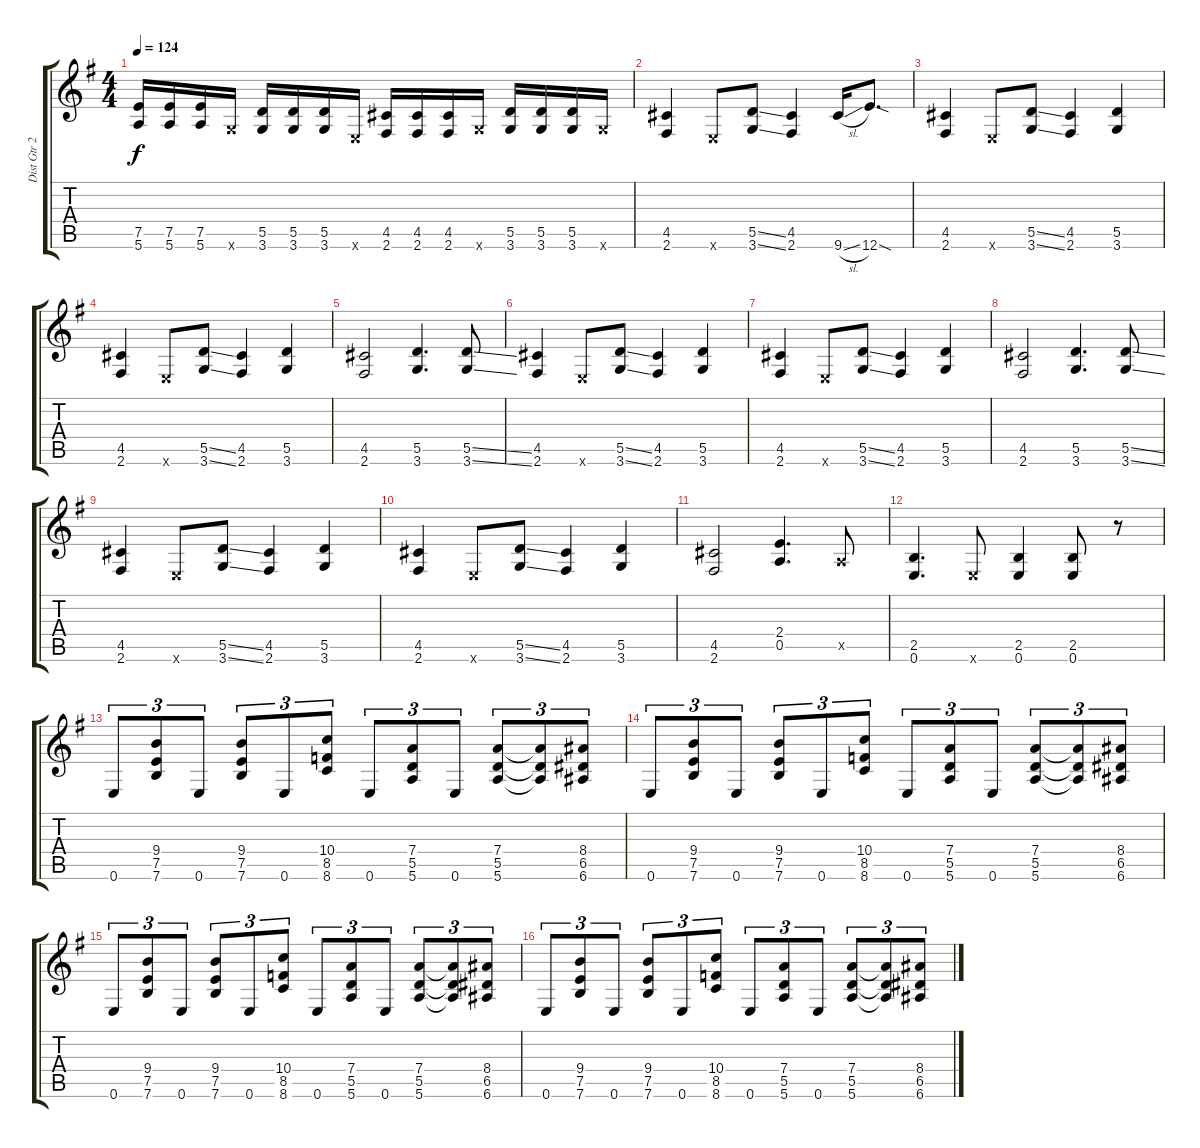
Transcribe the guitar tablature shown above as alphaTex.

\track ("Dist Gtr 2" "Dist Gtr 2") {instrument distortionguitar}
\staff {score tabs}
\tuning (E4 B3 G3 D3 A2 E2) {hide}
\ts (4 4)
\tempo 124
\clef g2
\ks g
(7.5 5.6).16{dy f} (7.5 5.6).16 (7.5 5.6).16 3.6{x}.16 (5.5 3.6).16 (5.5 3.6).16 (5.5 3.6).16 0.6{x}.16 (4.5 2.6).16 (4.5 2.6).16 (4.5 2.6).16 3.6{x}.16 (5.5 3.6).16 (5.5 3.6).16 (5.5 3.6).16 3.6{x}.16 |
(4.5 2.6).4 0.6{x}.8 (5.5{ss} 3.6{ss}).8 (4.5 2.6).4 9.6{sl}.16 12.6{sod}.8{d} |
(4.5 2.6).4 0.6{x}.8 (5.5{ss} 3.6{ss}).8 (4.5 2.6).4 (5.5 3.6).4 |
(4.5 2.6).4 0.6{x}.8 (5.5{ss} 3.6{ss}).8 (4.5 2.6).4 (5.5 3.6).4 |
(4.5 2.6).2 (5.5 3.6).4{d} (5.5{ss} 3.6{ss}).8 |
(4.5 2.6).4 0.6{x}.8 (5.5{ss} 3.6{ss}).8 (4.5 2.6).4 (5.5 3.6).4 |
(4.5 2.6).4 0.6{x}.8 (5.5{ss} 3.6{ss}).8 (4.5 2.6).4 (5.5 3.6).4 |
(4.5 2.6).2 (5.5 3.6).4{d} (5.5{ss} 3.6{ss}).8 |
(4.5 2.6).4 0.6{x}.8 (5.5{ss} 3.6{ss}).8 (4.5 2.6).4 (5.5 3.6).4 |
(4.5 2.6).4 0.6{x}.8 (5.5{ss} 3.6{ss}).8 (4.5 2.6).4 (5.5 3.6).4 |
(4.5 2.6).2 (2.4 0.5).4{d} 0.5{x}.8 |
(2.5 0.6).4{d} 0.6{x}.8 (2.5 0.6).4 (2.5 0.6).8 r.8 |
0.6.8{tu (3 2)} (9.4 7.5 7.6).8{tu (3 2)} 0.6.8{tu (3 2)} (9.4 7.5 7.6).8{tu (3 2)} 0.6.8{tu (3 2)} (10.4 8.5 8.6).8{tu (3 2)} 0.6.8{tu (3 2)} (7.4 5.5 5.6).8{tu (3 2)} 0.6.8{tu (3 2)} (7.4 5.5 5.6).8{tu (3 2)} (7.4{t} 5.5{t} 5.6{t}).8{tu (3 2)} (8.4 6.5 6.6).8{tu (3 2)} |
0.6.8{tu (3 2)} (9.4 7.5 7.6).8{tu (3 2)} 0.6.8{tu (3 2)} (9.4 7.5 7.6).8{tu (3 2)} 0.6.8{tu (3 2)} (10.4 8.5 8.6).8{tu (3 2)} 0.6.8{tu (3 2)} (7.4 5.5 5.6).8{tu (3 2)} 0.6.8{tu (3 2)} (7.4 5.5 5.6).8{tu (3 2)} (7.4{t} 5.5{t} 5.6{t}).8{tu (3 2)} (8.4 6.5 6.6).8{tu (3 2)} |
0.6.8{tu (3 2)} (9.4 7.5 7.6).8{tu (3 2)} 0.6.8{tu (3 2)} (9.4 7.5 7.6).8{tu (3 2)} 0.6.8{tu (3 2)} (10.4 8.5 8.6).8{tu (3 2)} 0.6.8{tu (3 2)} (7.4 5.5 5.6).8{tu (3 2)} 0.6.8{tu (3 2)} (7.4 5.5 5.6).8{tu (3 2)} (7.4{t} 5.5{t} 5.6{t}).8{tu (3 2)} (8.4 6.5 6.6).8{tu (3 2)} |
0.6.8{tu (3 2)} (9.4 7.5 7.6).8{tu (3 2)} 0.6.8{tu (3 2)} (9.4 7.5 7.6).8{tu (3 2)} 0.6.8{tu (3 2)} (10.4 8.5 8.6).8{tu (3 2)} 0.6.8{tu (3 2)} (7.4 5.5 5.6).8{tu (3 2)} 0.6.8{tu (3 2)} (7.4 5.5 5.6).8{tu (3 2)} (7.4{t} 5.5{t} 5.6{t}).8{tu (3 2)} (8.4 6.5 6.6).8{tu (3 2)}
